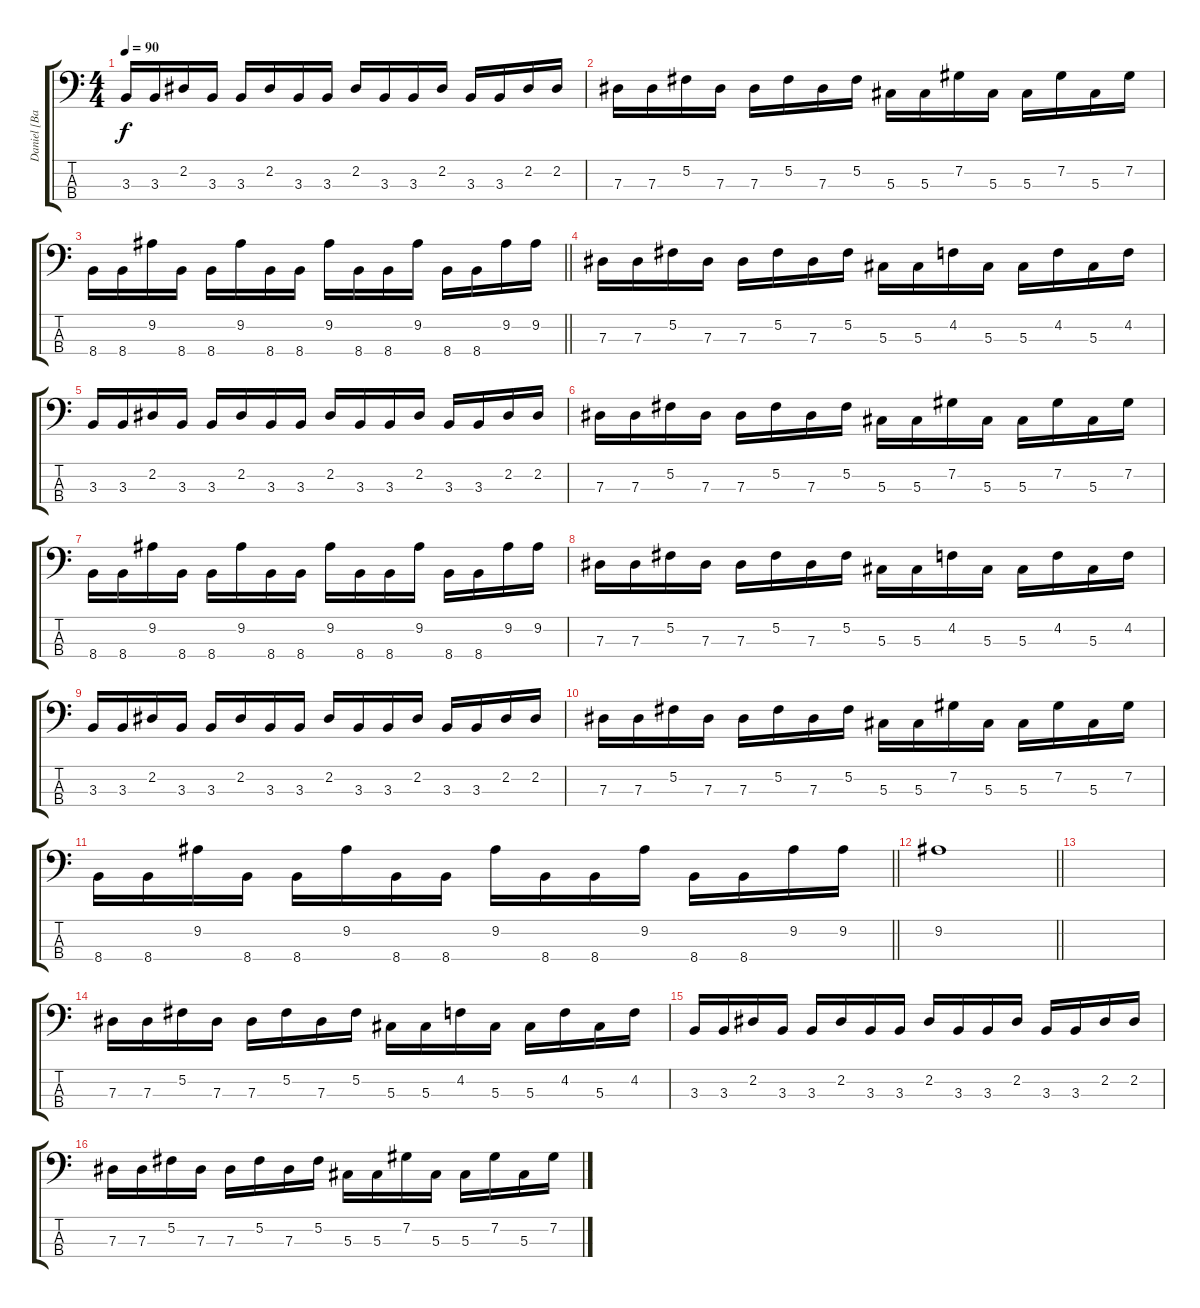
\track ("Daniel [Bass]" "Daniel [Ba") {instrument electricbassfinger}
\staff {score tabs}
\tuning (Gb2 Db2 Ab1 Eb1) {hide}
\ts (4 4)
\tempo 90
\clef f4
\ks c
3.3.16{dy f} 3.3.16 2.2.16 3.3.16 3.3.16 2.2.16 3.3.16 3.3.16 2.2.16 3.3.16 3.3.16 2.2.16 3.3.16 3.3.16 2.2.16 2.2.16 |
7.3.16 7.3.16 5.2.16 7.3.16 7.3.16 5.2.16 7.3.16 5.2.16 5.3.16 5.3.16 7.2.16 5.3.16 5.3.16 7.2.16 5.3.16 7.2.16 |
\barLineRight lightlight
8.4.16 8.4.16 9.2.16 8.4.16 8.4.16 9.2.16 8.4.16 8.4.16 9.2.16 8.4.16 8.4.16 9.2.16 8.4.16 8.4.16 9.2.16 9.2.16 |
7.3.16 7.3.16 5.2.16 7.3.16 7.3.16 5.2.16 7.3.16 5.2.16 5.3.16 5.3.16 4.2.16 5.3.16 5.3.16 4.2.16 5.3.16 4.2.16 |
3.3.16 3.3.16 2.2.16 3.3.16 3.3.16 2.2.16 3.3.16 3.3.16 2.2.16 3.3.16 3.3.16 2.2.16 3.3.16 3.3.16 2.2.16 2.2.16 |
7.3.16 7.3.16 5.2.16 7.3.16 7.3.16 5.2.16 7.3.16 5.2.16 5.3.16 5.3.16 7.2.16 5.3.16 5.3.16 7.2.16 5.3.16 7.2.16 |
8.4.16 8.4.16 9.2.16 8.4.16 8.4.16 9.2.16 8.4.16 8.4.16 9.2.16 8.4.16 8.4.16 9.2.16 8.4.16 8.4.16 9.2.16 9.2.16 |
7.3.16 7.3.16 5.2.16 7.3.16 7.3.16 5.2.16 7.3.16 5.2.16 5.3.16 5.3.16 4.2.16 5.3.16 5.3.16 4.2.16 5.3.16 4.2.16 |
3.3.16 3.3.16 2.2.16 3.3.16 3.3.16 2.2.16 3.3.16 3.3.16 2.2.16 3.3.16 3.3.16 2.2.16 3.3.16 3.3.16 2.2.16 2.2.16 |
7.3.16 7.3.16 5.2.16 7.3.16 7.3.16 5.2.16 7.3.16 5.2.16 5.3.16 5.3.16 7.2.16 5.3.16 5.3.16 7.2.16 5.3.16 7.2.16 |
\barLineRight lightlight
8.4.16 8.4.16 9.2.16 8.4.16 8.4.16 9.2.16 8.4.16 8.4.16 9.2.16 8.4.16 8.4.16 9.2.16 8.4.16 8.4.16 9.2.16 9.2.16 |
\barLineRight lightlight
9.2.1 |
|
7.3.16 7.3.16 5.2.16 7.3.16 7.3.16 5.2.16 7.3.16 5.2.16 5.3.16 5.3.16 4.2.16 5.3.16 5.3.16 4.2.16 5.3.16 4.2.16 |
3.3.16 3.3.16 2.2.16 3.3.16 3.3.16 2.2.16 3.3.16 3.3.16 2.2.16 3.3.16 3.3.16 2.2.16 3.3.16 3.3.16 2.2.16 2.2.16 |
7.3.16 7.3.16 5.2.16 7.3.16 7.3.16 5.2.16 7.3.16 5.2.16 5.3.16 5.3.16 7.2.16 5.3.16 5.3.16 7.2.16 5.3.16 7.2.16
